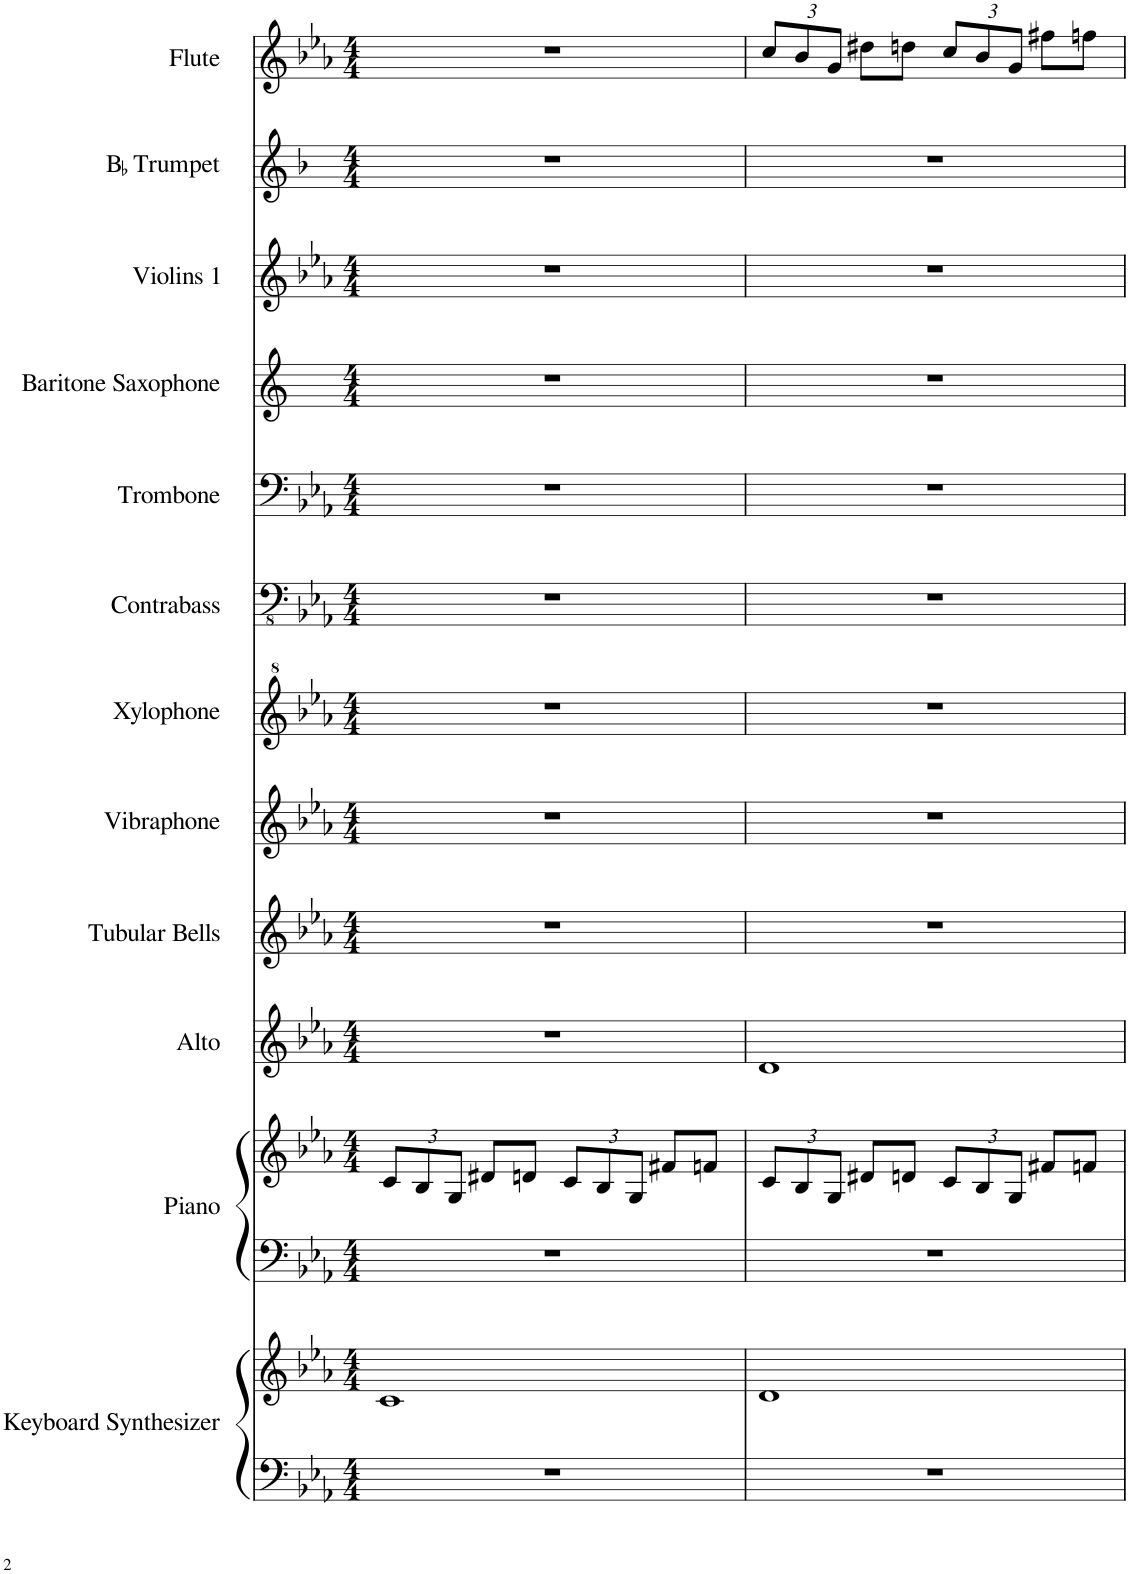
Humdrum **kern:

**kern	**kern	**kern	**kern	**kern	**kern	**kern	**kern	**kern	**kern	**kern	**kern	**kern	**kern
*part12	*part12	*part11	*part11	*part10	*part9	*part8	*part7	*part6	*part5	*part4	*part3	*part2	*part1
*staff14	*staff13	*staff12	*staff11	*staff10	*staff9	*staff8	*staff7	*staff6	*staff5	*staff4	*staff3	*staff2	*staff1
*I"Keyboard Synthesizer	*	*I"Piano	*	*I"Alto	*I"Tubular Bells	*I"Vibraphone	*I"Xylophone	*I"Contrabass	*I"Trombone	*I"Baritone Saxophone	*I"Violins 1	*I"BaccidentalFlat Trumpet	*I"Flute
*I'Synth.	*	*I'Pno.	*	*I'A.	*I'Tu. Be.	*I'Vib.	*I'Xyl.	*I'Cb.	*I'Trb.	*I'Bar. Sax.	*I'Vlns. 1	*I'BaccidentalFlat Tpt.	*I'Fl.
*clefF4	*clefG2	*clefF4	*clefG2	*clefG2	*clefG2	*clefG2	*clefG^2	*clefFv4	*clefF4	*clefG2	*clefG2	*clefG2	*clefG2
*	*	*	*	*	*	*	*	*Trd7c12	*	*Trd12c21	*	*Trd1c2	*
*k[b-e-a-]	*k[b-e-a-]	*k[b-e-a-]	*k[b-e-a-]	*k[b-e-a-]	*k[b-e-a-]	*k[b-e-a-]	*k[b-e-a-]	*k[b-e-a-]	*k[b-e-a-]	*k[]	*k[b-e-a-]	*k[b-]	*k[b-e-a-]
*M4/4	*M4/4	*M4/4	*M4/4	*M4/4	*M4/4	*M4/4	*M4/4	*M4/4	*M4/4	*M4/4	*M4/4	*M4/4	*M4/4
*	*	*	*Xbrackettup	*	*	*	*	*	*	*	*	*	*
=1	=1	=1	=1	=1	=1	=1	=1	=1	=1	=1	=1	=1	=1
1r	1c	1r	12c/L	1r	1r	1r	1r	1r	1r	1r	1r	1r	1r
.	.	.	12B-/	.	.	.	.	.	.	.	.	.	.
.	.	.	12G/J	.	.	.	.	.	.	.	.	.	.
.	.	.	8d#X/L	.	.	.	.	.	.	.	.	.	.
.	.	.	8dn/J	.	.	.	.	.	.	.	.	.	.
.	.	.	12c/L	.	.	.	.	.	.	.	.	.	.
.	.	.	12B-/	.	.	.	.	.	.	.	.	.	.
.	.	.	12G/J	.	.	.	.	.	.	.	.	.	.
.	.	.	8f#X/L	.	.	.	.	.	.	.	.	.	.
.	.	.	8fn/J	.	.	.	.	.	.	.	.	.	.
=2	=2	=2	=2	=2	=2	=2	=2	=2	=2	=2	=2	=2	=2
*	*	*	*	*	*	*	*	*	*	*	*	*	*Xbrackettup
1r	1d	1r	12c/L	1d	1r	1r	1r	1r	1r	1r	1r	1r	12cc/L
.	.	.	12B-/	.	.	.	.	.	.	.	.	.	12b-/
.	.	.	12G/J	.	.	.	.	.	.	.	.	.	12g/J
.	.	.	8d#X/L	.	.	.	.	.	.	.	.	.	8dd#X\L
.	.	.	8dn/J	.	.	.	.	.	.	.	.	.	8ddn\J
.	.	.	12c/L	.	.	.	.	.	.	.	.	.	12cc/L
.	.	.	12B-/	.	.	.	.	.	.	.	.	.	12b-/
.	.	.	12G/J	.	.	.	.	.	.	.	.	.	12g/J
.	.	.	8f#X/L	.	.	.	.	.	.	.	.	.	8ff#X\L
.	.	.	8fn/J	.	.	.	.	.	.	.	.	.	8ffn\J
=	=	=	=	=	=	=	=	=	=	=	=	=	=
*-	*-	*-	*-	*-	*-	*-	*-	*-	*-	*-	*-	*-	*-
